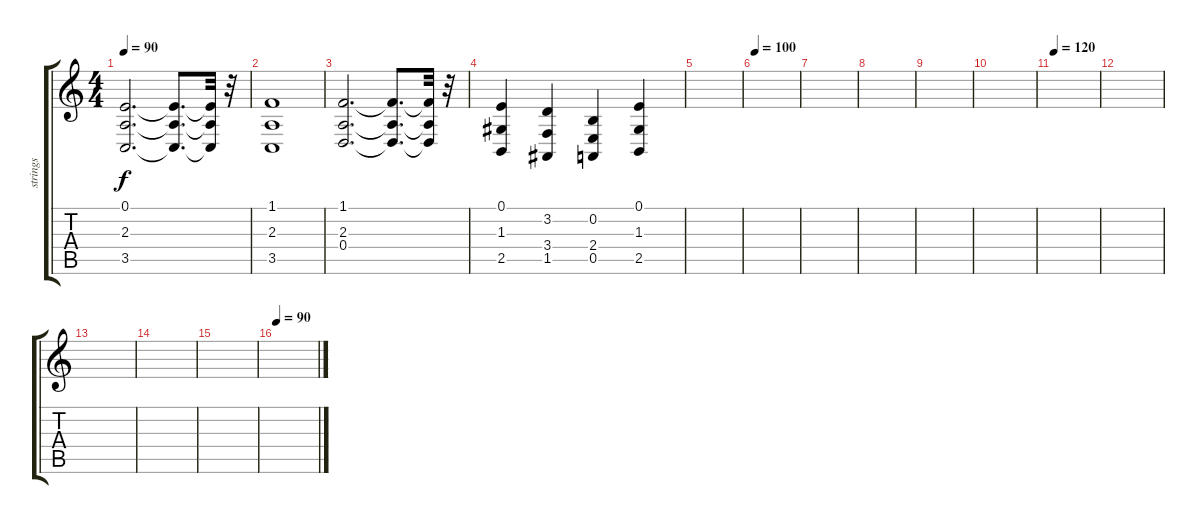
\track ("strings" "strings") {instrument stringensemble1}
\staff {score tabs}
\tuning (E4 B3 G3 D3 A2 E2) {hide}
\ts (4 4)
\tempo 90
\clef g2
\ks c
(0.1 2.3 3.5).2{d dy f} (0.1{t} 2.3{t} 3.5{t}).8{d} (0.1{t} 2.3{t} 3.5{t}).32 r.32 |
(1.1 2.3 3.5).1 |
(1.1 2.3 0.4).2{d} (1.1{t} 2.3{t} 0.4{t}).8{d} (1.1{t} 2.3{t} 0.4{t}).32 r.32 |
(0.1 1.3 2.5).4 (3.2 3.4 1.5).4 (0.2 2.4 0.5).4 (0.1 1.3 2.5).4 |
|
\tempo 100
|
|
|
|
|
\tempo 120
|
|
|
|
|
\tempo 90
